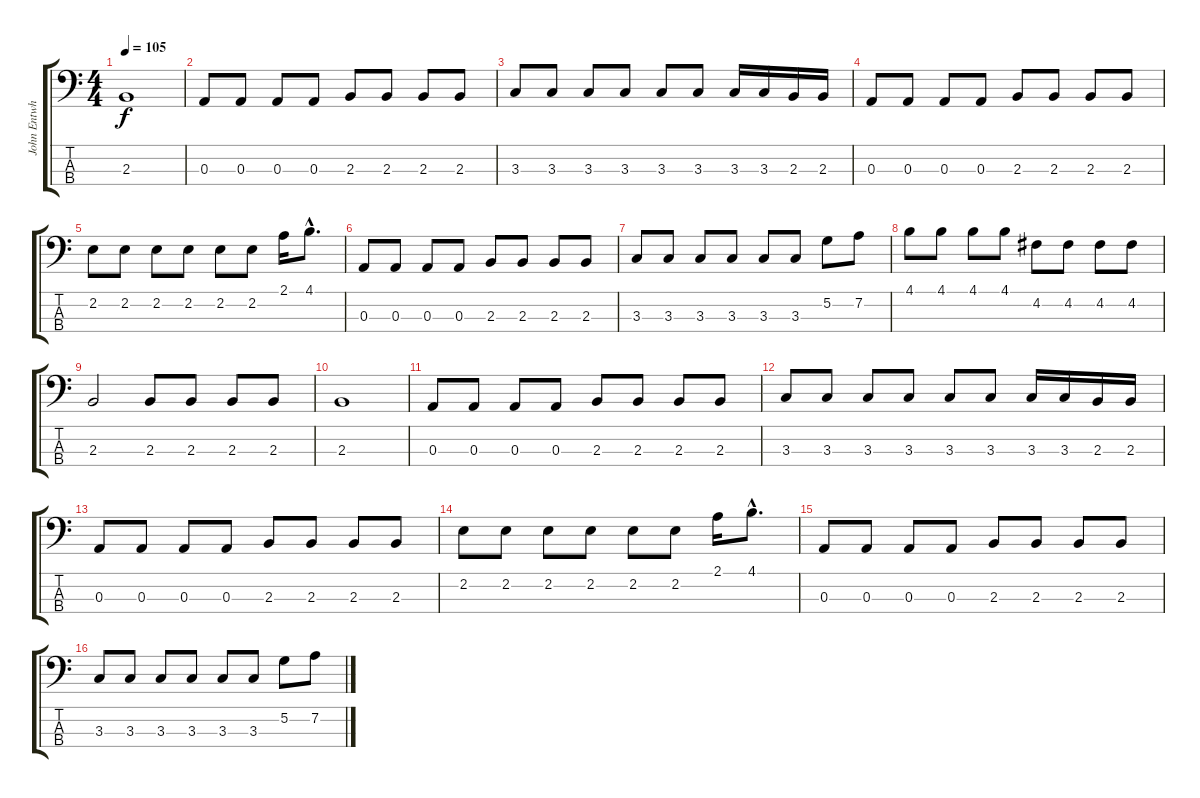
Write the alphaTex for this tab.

\track ("John Entwhistle" "John Entwh") {instrument electricbassfinger}
\staff {score tabs}
\tuning (G2 D2 A1 E1) {hide}
\ts (4 4)
\tempo 105
\clef f4
\ks c
2.3.1{dy f} |
0.3.8 0.3.8 0.3.8 0.3.8 2.3.8 2.3.8 2.3.8 2.3.8 |
3.3.8 3.3.8 3.3.8 3.3.8 3.3.8 3.3.8 3.3.16 3.3.16 2.3.16 2.3.16 |
0.3.8 0.3.8 0.3.8 0.3.8 2.3.8 2.3.8 2.3.8 2.3.8 |
2.2.8 2.2.8 2.2.8 2.2.8 2.2.8 2.2.8 2.1.16 4.1{hac}.8{d} |
0.3.8 0.3.8 0.3.8 0.3.8 2.3.8 2.3.8 2.3.8 2.3.8 |
3.3.8 3.3.8 3.3.8 3.3.8 3.3.8 3.3.8 5.2.8 7.2.8 |
4.1.8 4.1.8 4.1.8 4.1.8 4.2.8 4.2.8 4.2.8 4.2.8 |
2.3.2 2.3.8 2.3.8 2.3.8 2.3.8 |
2.3.1 |
0.3.8 0.3.8 0.3.8 0.3.8 2.3.8 2.3.8 2.3.8 2.3.8 |
3.3.8 3.3.8 3.3.8 3.3.8 3.3.8 3.3.8 3.3.16 3.3.16 2.3.16 2.3.16 |
0.3.8 0.3.8 0.3.8 0.3.8 2.3.8 2.3.8 2.3.8 2.3.8 |
2.2.8 2.2.8 2.2.8 2.2.8 2.2.8 2.2.8 2.1.16 4.1{hac}.8{d} |
0.3.8 0.3.8 0.3.8 0.3.8 2.3.8 2.3.8 2.3.8 2.3.8 |
3.3.8 3.3.8 3.3.8 3.3.8 3.3.8 3.3.8 5.2.8 7.2.8
